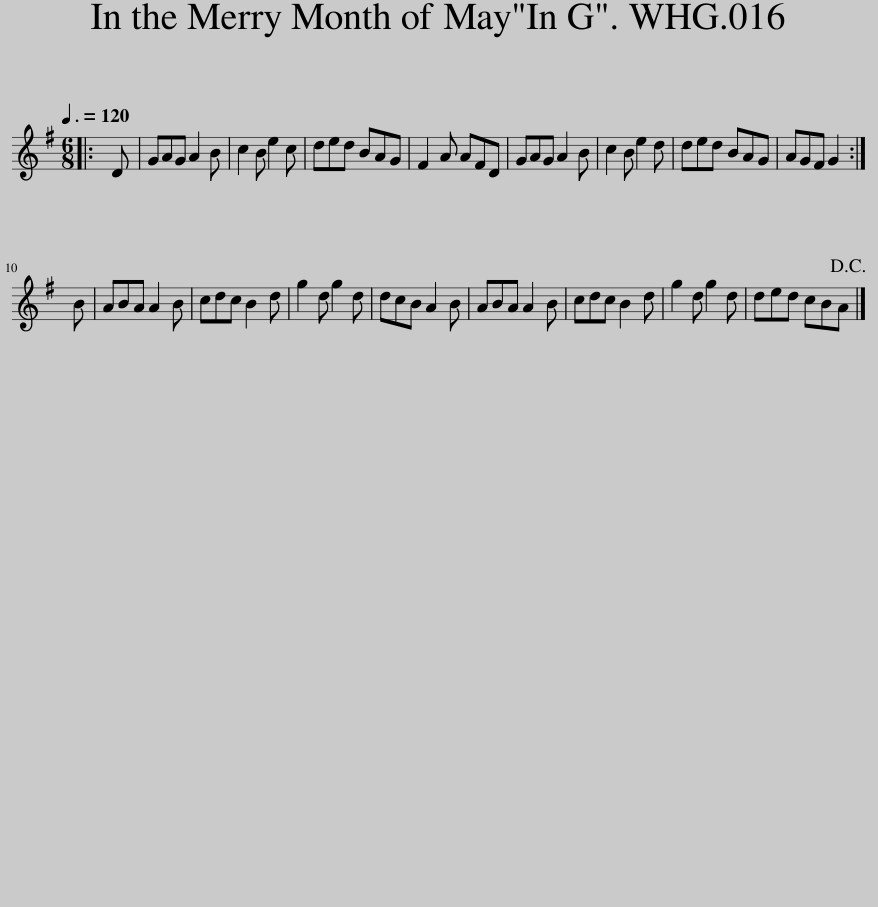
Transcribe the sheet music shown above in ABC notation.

X:1
L:1/8
Q:3/8=120
M:6/8
I:linebreak $
K:G
V:1 treble
V:1
|: D | GAG A2 B | c2 B e2 c | ded BAG | F2 A AFD | %5
 GAG A2 B | c2 B e2 d | ded BAG | AGF G2 :|$ B | %10
 ABA A2 B | cdc B2 d | g2 d g2 d | dcB A2 B | ABA A2 B | %15
 cdc B2 d | g2 d g2 d | ded cBA!D.C.! |] %18
